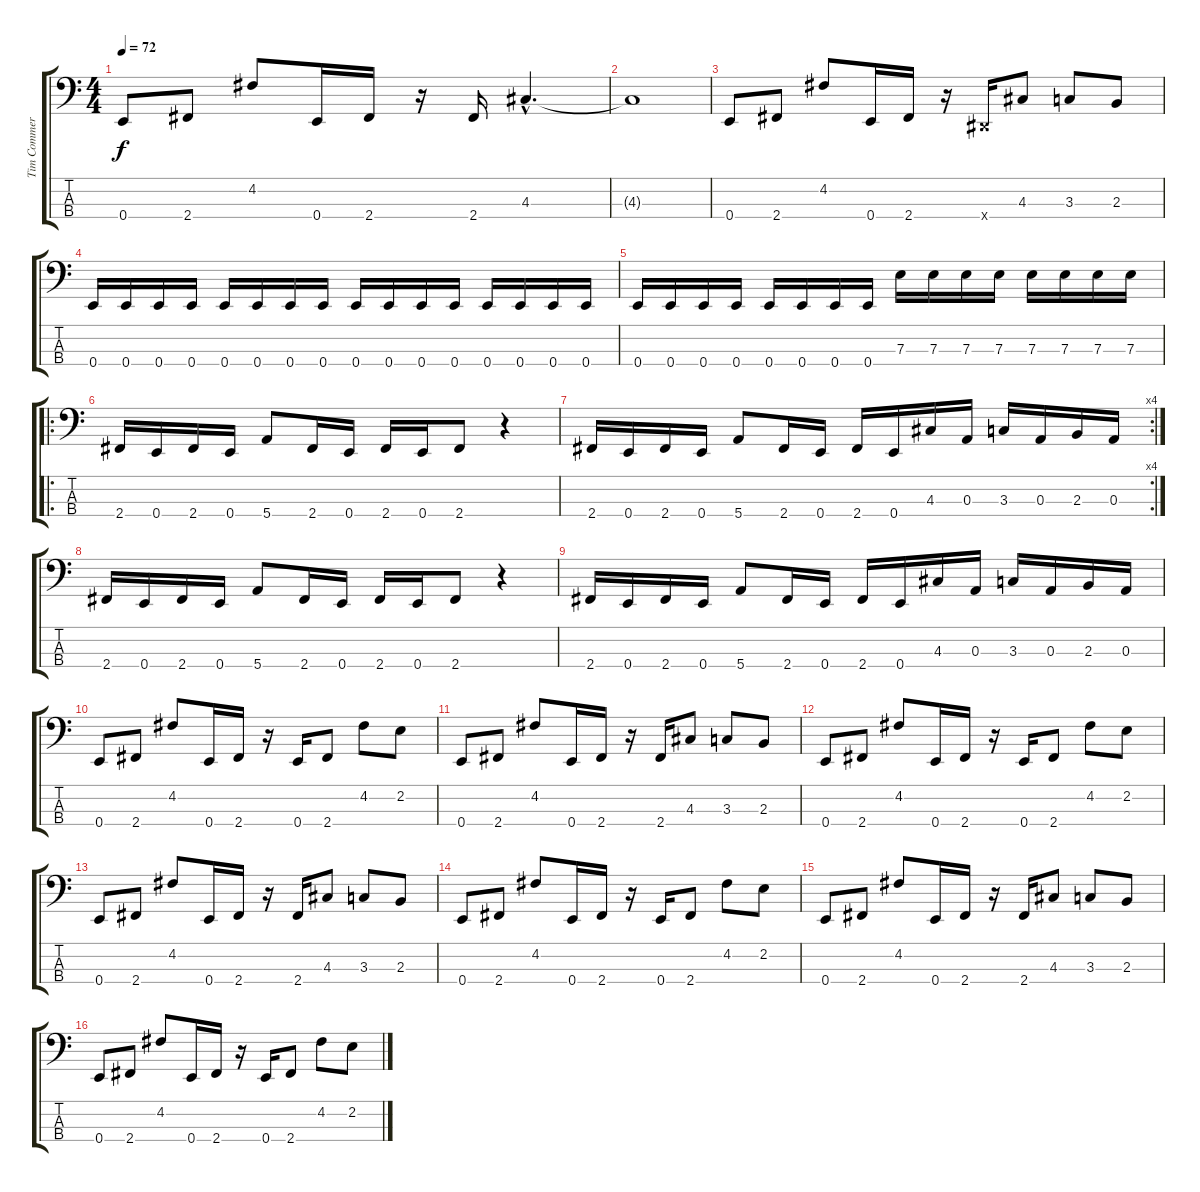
\track ("Tim Commerford (Bass)" "Tim Commer") {instrument electricbasspick}
\staff {score tabs}
\tuning (G2 D2 A1 E1) {hide}
\ts (4 4)
\tempo 72
\clef f4
\ks c
0.4.8{dy f} 2.4.8 4.2.8 0.4.16 2.4.16 r.16 2.4.16 4.3{hac}.4{d} |
4.3{t}.1 |
0.4.8 2.4.8 4.2.8 0.4.16 2.4.16 r.16 -1.4{x}.16 4.3.8 3.3.8 2.3.8 |
0.4.16 0.4.16 0.4.16 0.4.16 0.4.16 0.4.16 0.4.16 0.4.16 0.4.16 0.4.16 0.4.16 0.4.16 0.4.16 0.4.16 0.4.16 0.4.16 |
0.4.16 0.4.16 0.4.16 0.4.16 0.4.16 0.4.16 0.4.16 0.4.16 7.3.16 7.3.16 7.3.16 7.3.16 7.3.16 7.3.16 7.3.16 7.3.16 |
\ro
2.4.16 0.4.16 2.4.16 0.4.16 5.4.8 2.4.16 0.4.16 2.4.16 0.4.16 2.4.8 r.4 |
\rc 4
2.4.16 0.4.16 2.4.16 0.4.16 5.4.8 2.4.16 0.4.16 2.4.16 0.4.16 4.3.16 0.3.16 3.3.16 0.3.16 2.3.16 0.3.16 |
2.4.16 0.4.16 2.4.16 0.4.16 5.4.8 2.4.16 0.4.16 2.4.16 0.4.16 2.4.8 r.4 |
2.4.16 0.4.16 2.4.16 0.4.16 5.4.8 2.4.16 0.4.16 2.4.16 0.4.16 4.3.16 0.3.16 3.3.16 0.3.16 2.3.16 0.3.16 |
0.4.8 2.4.8 4.2.8 0.4.16 2.4.16 r.16 0.4.16 2.4.8 4.2.8 2.2.8 |
0.4.8 2.4.8 4.2.8 0.4.16 2.4.16 r.16 2.4.16 4.3.8 3.3.8 2.3.8 |
0.4.8 2.4.8 4.2.8 0.4.16 2.4.16 r.16 0.4.16 2.4.8 4.2.8 2.2.8 |
0.4.8 2.4.8 4.2.8 0.4.16 2.4.16 r.16 2.4.16 4.3.8 3.3.8 2.3.8 |
0.4.8 2.4.8 4.2.8 0.4.16 2.4.16 r.16 0.4.16 2.4.8 4.2.8 2.2.8 |
0.4.8 2.4.8 4.2.8 0.4.16 2.4.16 r.16 2.4.16 4.3.8 3.3.8 2.3.8 |
0.4.8 2.4.8 4.2.8 0.4.16 2.4.16 r.16 0.4.16 2.4.8 4.2.8 2.2.8
